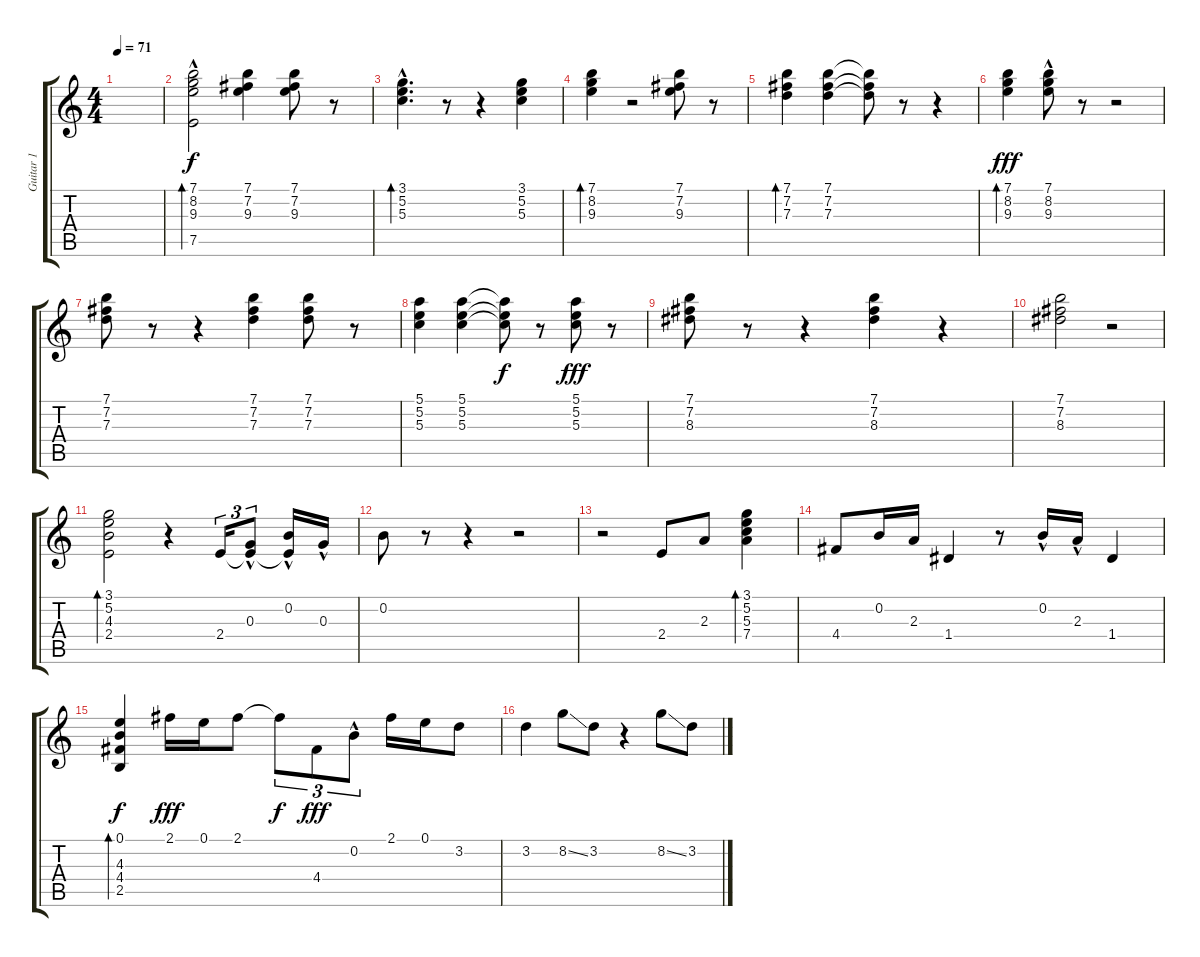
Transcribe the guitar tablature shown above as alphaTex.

\track ("Guitar 1" "Guitar 1") {instrument acousticguitarsteel}
\staff {score tabs}
\tuning (E4 B3 G3 D3 A2 E2) {hide}
\ts (4 4)
\tempo 71
\clef g2
\ks c
|
(7.1 8.2 9.3 7.5{hac}).2{bd 240} (7.1 7.2 9.3).4 (7.1 7.2 9.3).8 r.8 |
(3.1{hac} 5.2{hac} 5.3{hac}).4{d bd 60} r.8 r.4 (3.1 5.2 5.3).4 |
(7.1 8.2 9.3).4{bd 120} r.2 (7.1 7.2 9.3).8 r.8 |
(7.1 7.2 7.3).4{bd 120} (7.1 7.2 7.3).4 (7.1{t} 7.2{t} 7.3{t}).8{dy f} r.8 r.4 |
(7.1 8.2 9.3).4{bd 120 dy fff} (7.1 8.2{hac} 9.3).8 r.8 r.2 |
(7.1 7.2 7.3).8 r.8 r.4 (7.1 7.2 7.3).4 (7.1 7.2 7.3).8 r.8 |
(5.1 5.2 5.3).4 (5.1 5.2 5.3).4 (5.1{t} 5.2{t} 5.3{t}).8{dy f} r.8 (5.1 5.2 5.3).8{dy fff} r.8 |
(7.1 7.2 8.3).8 r.8 r.4 (7.1 7.2 8.3).4 r.4 |
(7.1 7.2 8.3).2 r.2 |
(3.1 5.2 4.3 2.4).2{bd 240} r.4 2.4.16{tu (3 2)} (0.3{hac} 2.4{t}).8{tu (3 2)} (0.2{hac} 2.4{t}).16 0.3{hac}.16 |
0.2.8 r.8 r.4 r.2 |
r.2 2.4.8 2.3.8 (3.1 5.2 5.3 7.4).4{bd 240} |
4.4.8 0.2.16 2.3.16 1.4.4 r.8 0.2{hac}.16 2.3{hac}.16 1.4.4 |
(0.1 4.3 4.4 2.5).4{bd 120 dy f} 2.1.16{dy fff} 0.1.16 2.1.8 2.1{t}.8{tu (3 2) dy f} 4.4.8{tu (3 2) dy fff} 0.2{hac}.8{tu (3 2)} 2.1.16 0.1.16 3.2.8 |
3.2.4 8.2{ss}.8 3.2.8 r.4 8.2{ss}.8 3.2.8
